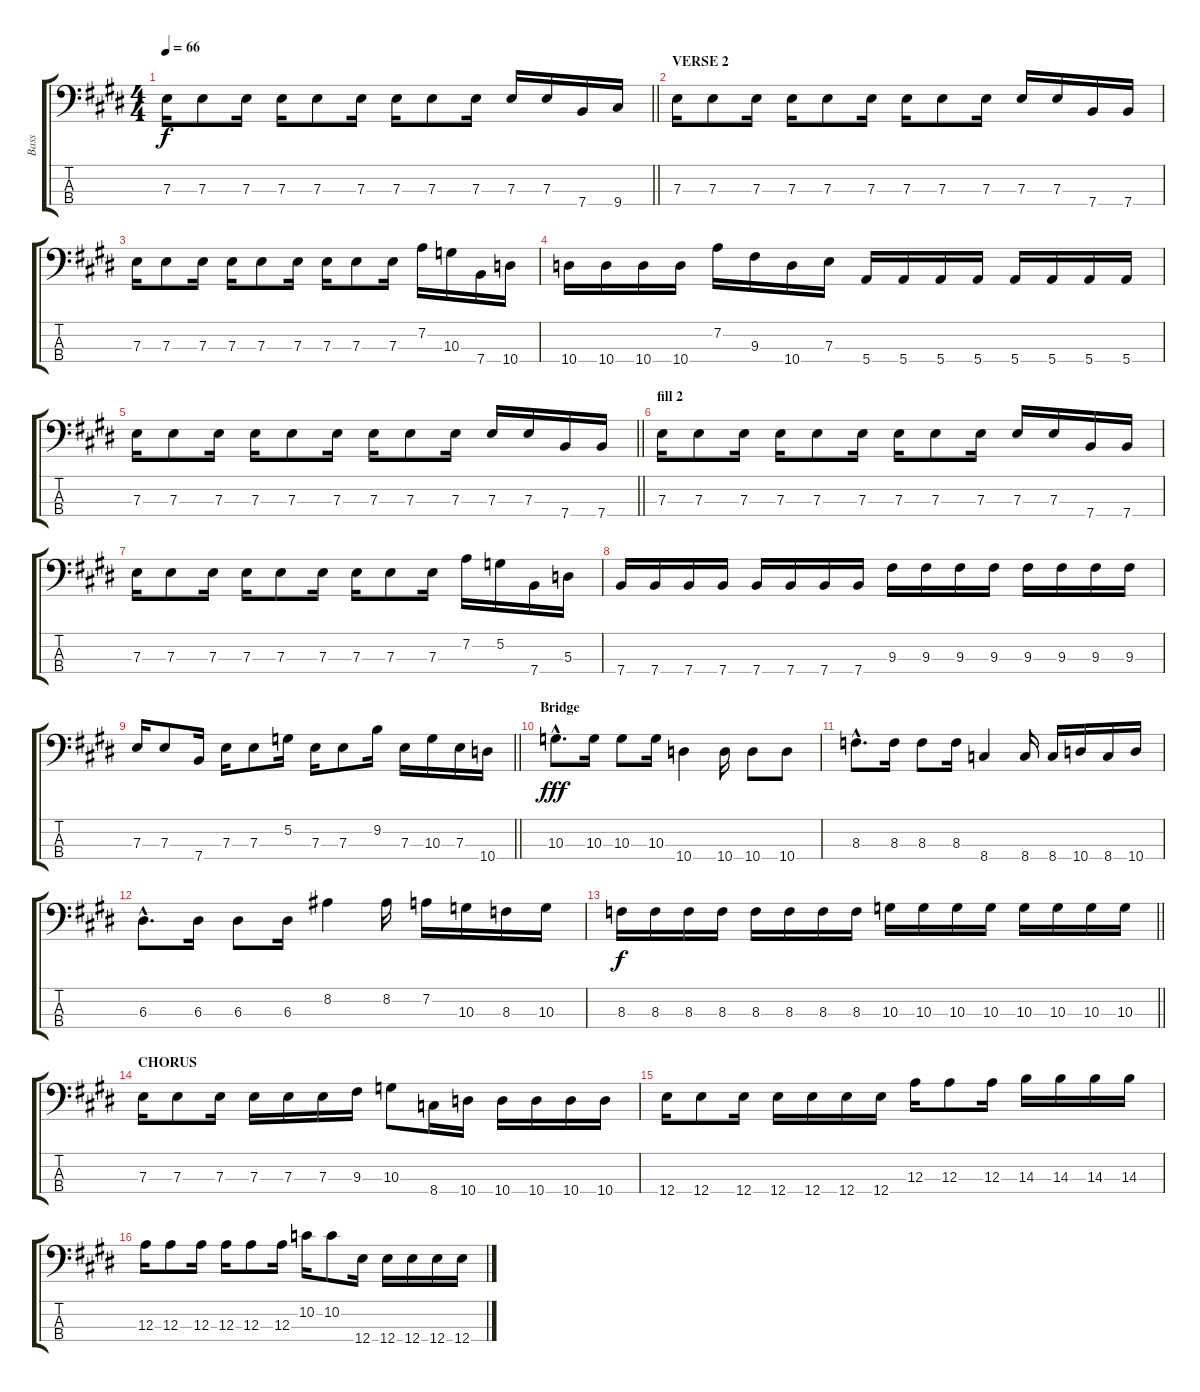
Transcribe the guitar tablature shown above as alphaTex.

\track ("Bass" "Bass") {instrument fretlessbass}
\staff {score tabs}
\tuning (G2 D2 A1 E1) {hide}
\ts (4 4)
\tempo 66
\clef f4
\barLineRight lightlight
\ks e
7.3.16{dy f} 7.3.8 7.3.16 7.3.16 7.3.8 7.3.16 7.3.16 7.3.8 7.3.16 7.3.16 7.3.16 7.4.16 9.4.16 |
\section ("" "VERSE 2")
7.3.16 7.3.8 7.3.16 7.3.16 7.3.8 7.3.16 7.3.16 7.3.8 7.3.16 7.3.16 7.3.16 7.4.16 7.4.16 |
7.3.16 7.3.8 7.3.16 7.3.16 7.3.8 7.3.16 7.3.16 7.3.8 7.3.16 7.2.16 10.3.16 7.4.16 10.4.16 |
10.4.16 10.4.16 10.4.16 10.4.16 7.2.16 9.3.16 10.4.16 7.3.16 5.4.16 5.4.16 5.4.16 5.4.16 5.4.16 5.4.16 5.4.16 5.4.16 |
\barLineRight lightlight
7.3.16 7.3.8 7.3.16 7.3.16 7.3.8 7.3.16 7.3.16 7.3.8 7.3.16 7.3.16 7.3.16 7.4.16 7.4.16 |
\section ("" "fill 2")
7.3.16 7.3.8 7.3.16 7.3.16 7.3.8 7.3.16 7.3.16 7.3.8 7.3.16 7.3.16 7.3.16 7.4.16 7.4.16 |
7.3.16 7.3.8 7.3.16 7.3.16 7.3.8 7.3.16 7.3.16 7.3.8 7.3.16 7.2.16 5.2.16 7.4.16 5.3.16 |
7.4.16 7.4.16 7.4.16 7.4.16 7.4.16 7.4.16 7.4.16 7.4.16 9.3.16 9.3.16 9.3.16 9.3.16 9.3.16 9.3.16 9.3.16 9.3.16 |
\barLineRight lightlight
7.3.16 7.3.8 7.4.16 7.3.16 7.3.8 5.2.16 7.3.16 7.3.8 9.2.16 7.3.16 10.3.16 7.3.16 10.4.16 |
\section ("" "Bridge")
10.3{hac}.8{d dy fff} 10.3.16 10.3.8 10.3.16 10.4.4 10.4.16 10.4.8 10.4.8 |
8.3{hac}.8{d} 8.3.16 8.3.8 8.3.16 8.4.4 8.4.16 8.4.16 10.4.16 8.4.16 10.4.16 |
6.3{hac}.8{d} 6.3.16 6.3.8 6.3.16 8.2.4 8.2.16 7.2.16 10.3.16 8.3.16 10.3.16 |
\barLineRight lightlight
8.3.16{dy f} 8.3.16 8.3.16 8.3.16 8.3.16 8.3.16 8.3.16 8.3.16 10.3.16 10.3.16 10.3.16 10.3.16 10.3.16 10.3.16 10.3.16 10.3.16 |
\section ("" "CHORUS")
7.3.16 7.3.8 7.3.16 7.3.16 7.3.16 7.3.16 9.3.16 10.3.8 8.4.16 10.4.16 10.4.16 10.4.16 10.4.16 10.4.16 |
12.4.16 12.4.8 12.4.16 12.4.16 12.4.16 12.4.16 12.4.16 12.3.16 12.3.8 12.3.16 14.3.16 14.3.16 14.3.16 14.3.16 |
12.3.16 12.3.8 12.3.16 12.3.16 12.3.8 12.3.16 10.2.16 10.2.8 12.4.16 12.4.16 12.4.16 12.4.16 12.4.16
